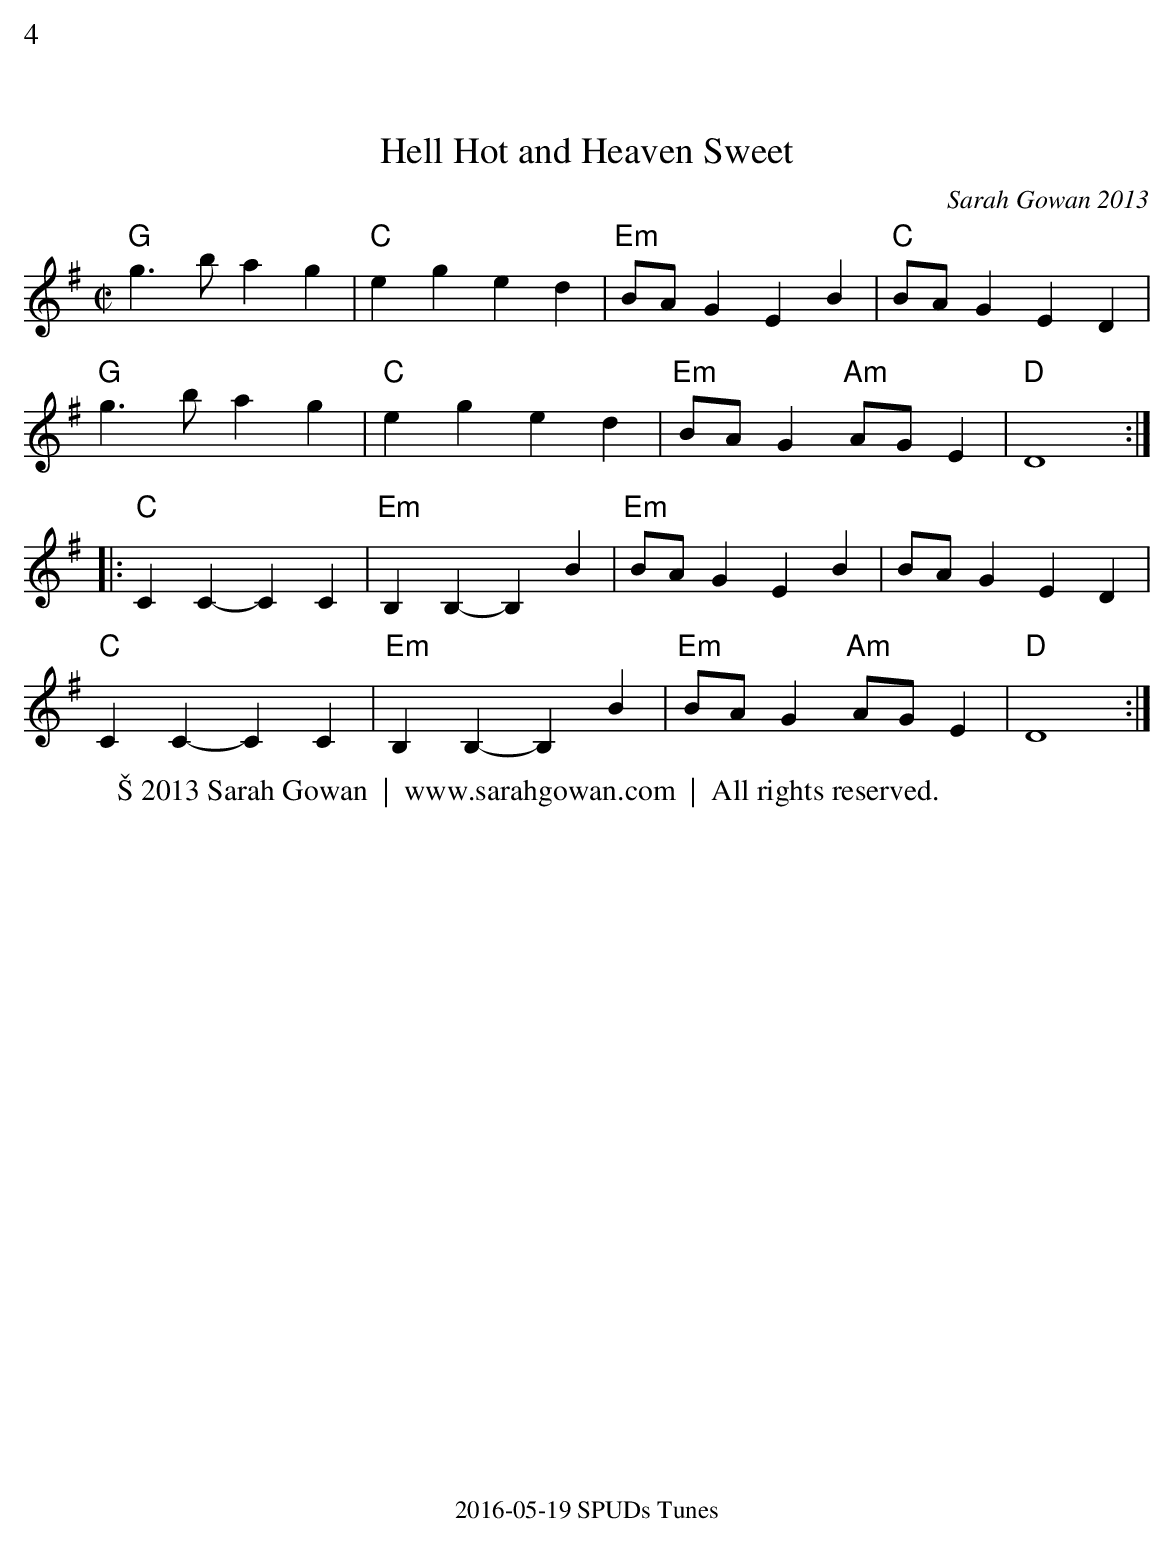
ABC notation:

X:1
%%text 4
T:Hell Hot and Heaven Sweet
C:Sarah Gowan 2013
M:C|
L:1/8
K:G
"G"g3b a2 g2|"C"e2g2e2d2|"Em"BAG2 E2B2 |"C"BAG2 E2D2|
"G"g3b a2 g2|"C"e2g2e2d2|"Em"BAG2 "Am"AGE2|"D"D8:|
|:"C"C2C2-C2C2|"Em"B,2B,2-B,2B2|"Em"BAG2 E2B2 |BAG2 E2D2|
"C"C2C2-C2C2|"Em"B,2B,2-B,2B2|"Em"BAG2 "Am"AGE2|"D"D8:|
W: Š 2013 Sarah Gowan  |  www.sarahgowan.com  |  All rights reserved.
